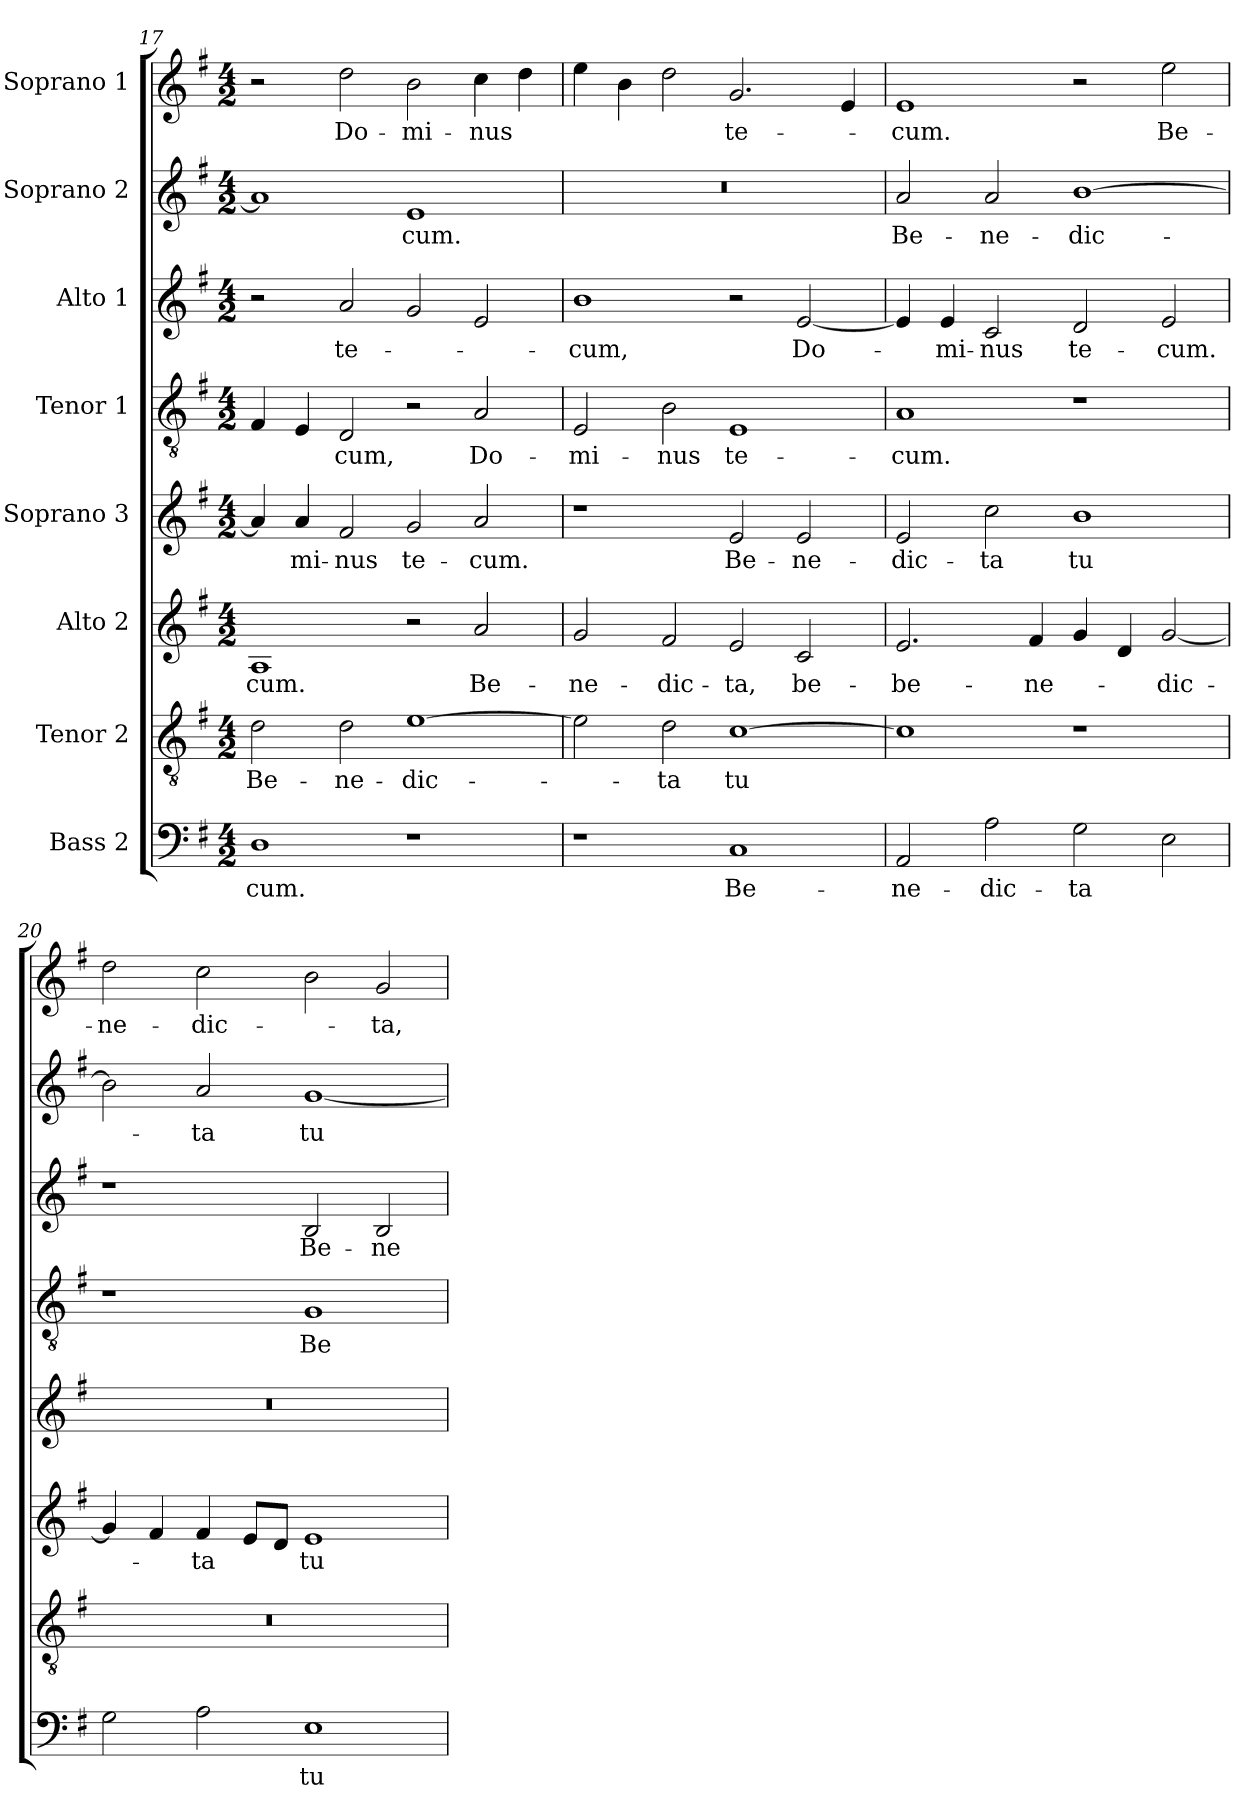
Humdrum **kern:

**kern	**text	**kern	**text	**kern	**text	**kern	**text	**kern	**text	**kern	**text	**kern	**text	**kern	**text
*part8	*part8	*part7	*part7	*part6	*part6	*part5	*part5	*part4	*part4	*part3	*part3	*part2	*part2	*part1	*part1
*staff8	*staff8	*staff7	*staff7	*staff6	*staff6	*staff5	*staff5	*staff4	*staff4	*staff3	*staff3	*staff2	*staff2	*staff1	*staff1
*I"Bass 2	*	*I"Tenor 2	*	*I"Alto 2	*	*I"Soprano 3	*	*I"Tenor 1	*	*I"Alto 1	*	*I"Soprano 2	*	*I"Soprano 1	*
*clefF4	*	*clefGv2	*	*clefG2	*	*clefG2	*	*clefGv2	*	*clefG2	*	*clefG2	*	*clefG2	*
*k[f#]	*	*k[f#]	*	*k[f#]	*	*k[f#]	*	*k[f#]	*	*k[f#]	*	*k[f#]	*	*k[f#]	*
*e:	*	*e:	*	*e:	*	*e:	*	*e:	*	*e:	*	*e:	*	*e:	*
*M4/2	*	*M4/2	*	*M4/2	*	*M4/2	*	*M4/2	*	*M4/2	*	*M4/2	*	*M4/2	*
=17	=17	=17	=17	=17	=17	=17	=17	=17	=17	=17	=17	=17	=17	=17	=17
1D	-cum.	2d\	Be-	1A	-cum.	4a/]	.	4F#/	.	2r	.	1a]	.	2r	.
.	.	.	.	.	.	4a/	-mi-	4E/	.	.	.	.	.	.	.
.	.	2d\	-ne-	.	.	2f#/	-nus	2D/	-cum,	2a/	te-	.	.	2dd\	Do-
1r	.	[1e	-dic-	2r	.	2g/	te-	2r	.	2g/	.	1e	-cum.	2b\	-mi-
.	.	.	.	2a/	Be-	2a/	-cum.	2A/	Do-	2e/	.	.	.	4cc\	-nus
.	.	.	.	.	.	.	.	.	.	.	.	.	.	4dd\	.
=18	=18	=18	=18	=18	=18	=18	=18	=18	=18	=18	=18	=18	=18	=18	=18
1r	.	2e\]	.	2g/	-ne-	1r	.	2E/	-mi-	1b	-cum,	0r	.	4ee\	.
.	.	.	.	.	.	.	.	.	.	.	.	.	.	4b\	.
.	.	2d\	-ta	2f#/	-dic-	.	.	2B\	-nus	.	.	.	.	2dd\	.
1C	Be-	[1c	tu	2e/	-ta,	2e/	Be-	1E	te-	2r	.	.	.	2.g/	te-
.	.	.	.	2c/	be-	2e/	-ne-	.	.	[2e/	Do-	.	.	.	.
.	.	.	.	.	.	.	.	.	.	.	.	.	.	4e/	.
!!LO:PB:g=z
=19	=19	=19	=19	=19	=19	=19	=19	=19	=19	=19	=19	=19	=19	=19	=19
2AA/	-ne-	1c]	.	2.e/	-be-	2e/	-dic-	1A	-cum.	4e/]	.	2a/	Be-	1e	-cum.
.	.	.	.	.	.	.	.	.	.	4e/	-mi-	.	.	.	.
2A\	-dic-	.	.	.	.	2cc\	-ta	.	.	2c/	-nus	2a/	-ne-	.	.
.	.	.	.	4f#/	-ne-	.	.	.	.	.	.	.	.	.	.
2G\	-ta	1r	.	4g/	.	1b	tu	1r	.	2d/	te-	[1b	-dic-	2r	.
.	.	.	.	4d/	.	.	.	.	.	.	.	.	.	.	.
2E\	.	.	.	[2g/	-dic-	.	.	.	.	2e/	-cum.	.	.	2ee\	Be-
=20	=20	=20	=20	=20	=20	=20	=20	=20	=20	=20	=20	=20	=20	=20	=20
2G\	.	0r	.	4g/]	.	0r	.	1r	.	1r	.	2b\]	.	2dd\	-ne-
.	.	.	.	4f#/	.	.	.	.	.	.	.	.	.	.	.
2A\	.	.	.	4f#/	-ta	.	.	.	.	.	.	2a/	-ta	2cc\	-dic-
.	.	.	.	8e/L	.	.	.	.	.	.	.	.	.	.	.
.	.	.	.	8d/J	.	.	.	.	.	.	.	.	.	.	.
1E	tu	.	.	1e	tu	.	.	1G	Be-	2B/	Be-	[1g	tu	2b\	.
.	.	.	.	.	.	.	.	.	.	2B/	-ne-	.	.	2g/	-ta,
=	=	=	=	=	=	=	=	=	=	=	=	=	=	=	=
*-	*-	*-	*-	*-	*-	*-	*-	*-	*-	*-	*-	*-	*-	*-	*-
